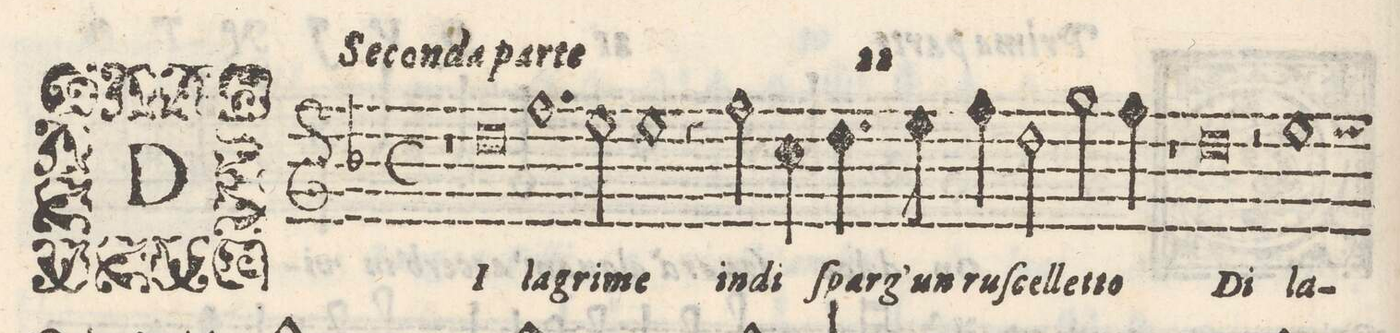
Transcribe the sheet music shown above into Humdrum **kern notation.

**kern	**text
*I"QVINTO	*
*clefG2	*
*k[b-]	*
*met(C)	*
*M2/1	*
1r	.
0dd	DI
=2-	=2-
1.ff	la-
=3-	=3-
2ee\	-gri-
1ee	-me
=4-	=4-
4r	.
2ff\	in-
4cc\	-di
4.dd\	ſparg'
8ee\	un
4ff\	ruſ-
2dd\	-cel-
=5-	=5-
2gg\	-let-
4ff\	-to
1r	.
=6-	=6-
0dd	Di
=7-	=7-
2r	.
1ee	la-
*custos:ee	*
*-	*-
